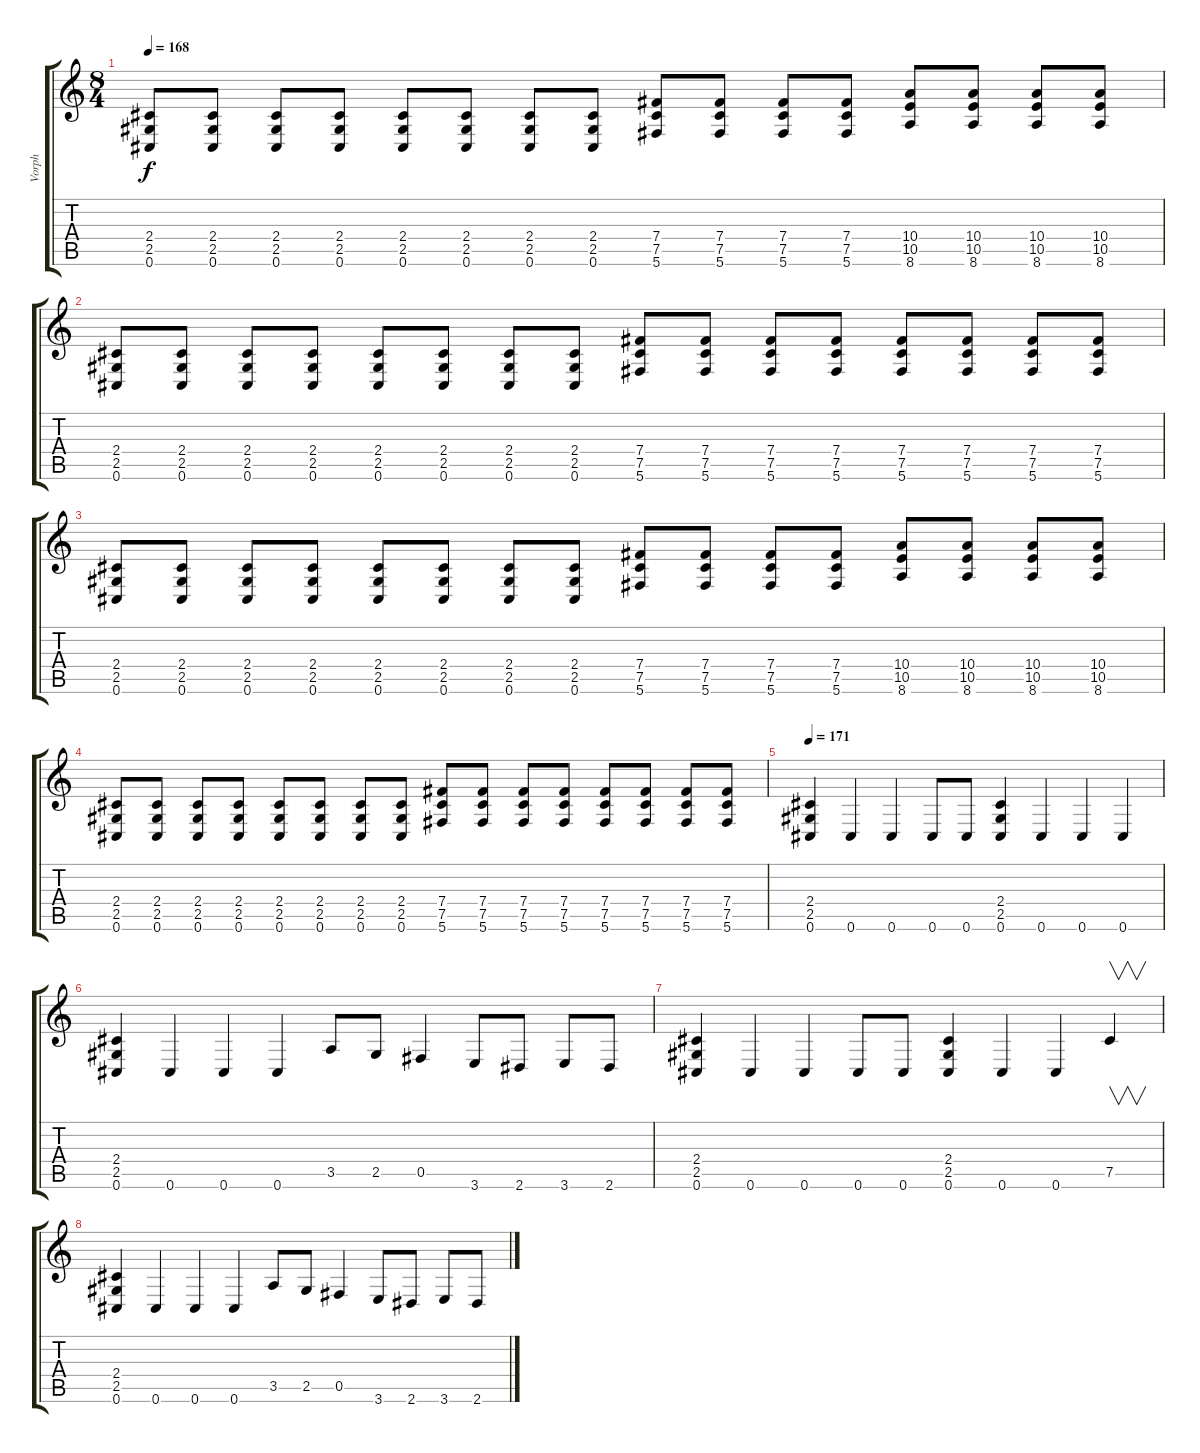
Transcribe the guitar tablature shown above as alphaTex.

\track ("Vorph" "Vorph") {instrument distortionguitar}
\staff {score tabs}
\tuning (Db4 Ab3 E3 B2 Gb2 Db2) {hide}
\ts (8 4)
\tempo 168
\clef g2
\ks c
(2.4 2.5 0.6).8{dy f} (2.4 2.5 0.6).8 (2.4 2.5 0.6).8 (2.4 2.5 0.6).8 (2.4 2.5 0.6).8 (2.4 2.5 0.6).8 (2.4 2.5 0.6).8 (2.4 2.5 0.6).8 (7.4 7.5 5.6).8 (7.4 7.5 5.6).8 (7.4 7.5 5.6).8 (7.4 7.5 5.6).8 (10.4 10.5 8.6).8 (10.4 10.5 8.6).8 (10.4 10.5 8.6).8 (10.4 10.5 8.6).8 |
(2.4 2.5 0.6).8 (2.4 2.5 0.6).8 (2.4 2.5 0.6).8 (2.4 2.5 0.6).8 (2.4 2.5 0.6).8 (2.4 2.5 0.6).8 (2.4 2.5 0.6).8 (2.4 2.5 0.6).8 (7.4 7.5 5.6).8 (7.4 7.5 5.6).8 (7.4 7.5 5.6).8 (7.4 7.5 5.6).8 (7.4 7.5 5.6).8 (7.4 7.5 5.6).8 (7.4 7.5 5.6).8 (7.4 7.5 5.6).8 |
(2.4 2.5 0.6).8 (2.4 2.5 0.6).8 (2.4 2.5 0.6).8 (2.4 2.5 0.6).8 (2.4 2.5 0.6).8 (2.4 2.5 0.6).8 (2.4 2.5 0.6).8 (2.4 2.5 0.6).8 (7.4 7.5 5.6).8 (7.4 7.5 5.6).8 (7.4 7.5 5.6).8 (7.4 7.5 5.6).8 (10.4 10.5 8.6).8 (10.4 10.5 8.6).8 (10.4 10.5 8.6).8 (10.4 10.5 8.6).8 |
(2.4 2.5 0.6).8 (2.4 2.5 0.6).8 (2.4 2.5 0.6).8 (2.4 2.5 0.6).8 (2.4 2.5 0.6).8 (2.4 2.5 0.6).8 (2.4 2.5 0.6).8 (2.4 2.5 0.6).8 (7.4 7.5 5.6).8 (7.4 7.5 5.6).8 (7.4 7.5 5.6).8 (7.4 7.5 5.6).8 (7.4 7.5 5.6).8 (7.4 7.5 5.6).8 (7.4 7.5 5.6).8 (7.4 7.5 5.6).8 |
\tempo 171
(2.4 2.5 0.6).4 0.6.4 0.6.4 0.6.8 0.6.8 (2.4 2.5 0.6).4 0.6.4 0.6.4 0.6.4 |
(2.4 2.5 0.6).4 0.6.4 0.6.4 0.6.4 3.5.8 2.5.8 0.5.4 3.6.8 2.6.8 3.6.8 2.6.8 |
(2.4 2.5 0.6).4 0.6.4 0.6.4 0.6.8 0.6.8 (2.4 2.5 0.6).4 0.6.4 0.6.4 7.5.4{v} |
(2.4 2.5 0.6).4 0.6.4 0.6.4 0.6.4 3.5.8 2.5.8 0.5.4 3.6.8 2.6.8 3.6.8 2.6.8
